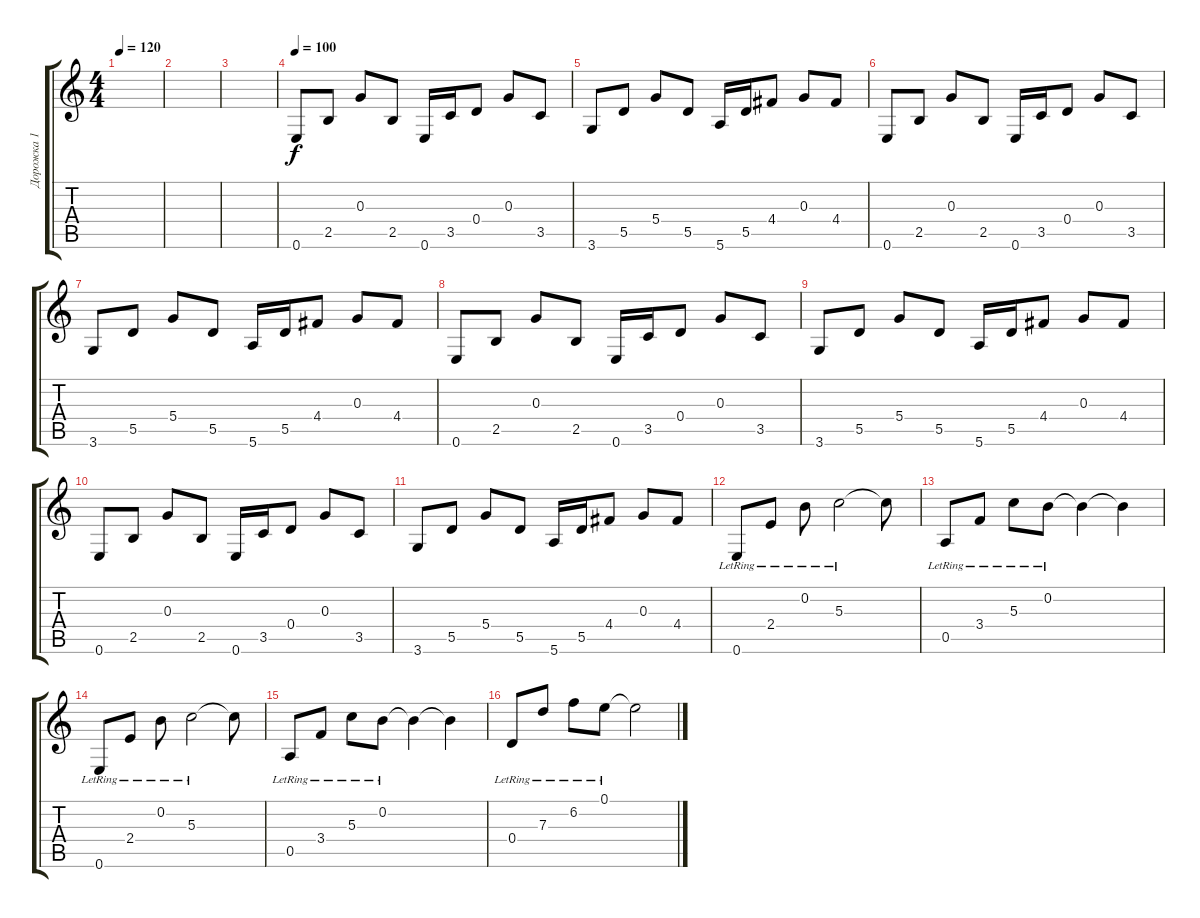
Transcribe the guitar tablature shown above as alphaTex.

\track ("Дорожка 1" "Дорожка 1") {instrument acousticguitarsteel}
\staff {score tabs}
\tuning (E4 B3 G3 D3 A2 E2) {hide}
\ts (4 4)
\tempo 120
\clef g2
\ks c
|
|
|
\tempo 100
0.6.8{instrument acousticguitarsteel} 2.5.8 0.3.8 2.5.8 0.6.16 3.5.16 0.4.8 0.3.8 3.5.8 |
3.6.8 5.5.8 5.4.8 5.5.8 5.6.16 5.5.16 4.4.8 0.3.8 4.4.8 |
0.6.8 2.5.8 0.3.8 2.5.8 0.6.16 3.5.16 0.4.8 0.3.8 3.5.8 |
3.6.8 5.5.8 5.4.8 5.5.8 5.6.16 5.5.16 4.4.8 0.3.8 4.4.8 |
0.6.8 2.5.8 0.3.8 2.5.8 0.6.16 3.5.16 0.4.8 0.3.8 3.5.8 |
3.6.8 5.5.8 5.4.8 5.5.8 5.6.16 5.5.16 4.4.8 0.3.8 4.4.8 |
0.6.8 2.5.8 0.3.8 2.5.8 0.6.16 3.5.16 0.4.8 0.3.8 3.5.8 |
3.6.8 5.5.8 5.4.8 5.5.8 5.6.16 5.5.16 4.4.8 0.3.8 4.4.8 |
0.6{lr}.8 2.4{lr}.8 0.2{lr}.8 5.3{lr}.2 5.3{t}.8 |
0.5{lr}.8 3.4{lr}.8 5.3{lr}.8 0.2{lr}.8 0.2{t}.4 0.2{t}.4 |
0.6{lr}.8 2.4{lr}.8 0.2{lr}.8 5.3{lr}.2 5.3{t}.8 |
0.5{lr}.8 3.4{lr}.8 5.3{lr}.8 0.2{lr}.8 0.2{t}.4 0.2{t}.4 |
0.4{lr}.8 7.3{lr}.8 6.2{lr}.8 0.1{lr}.8 0.1{t}.2
